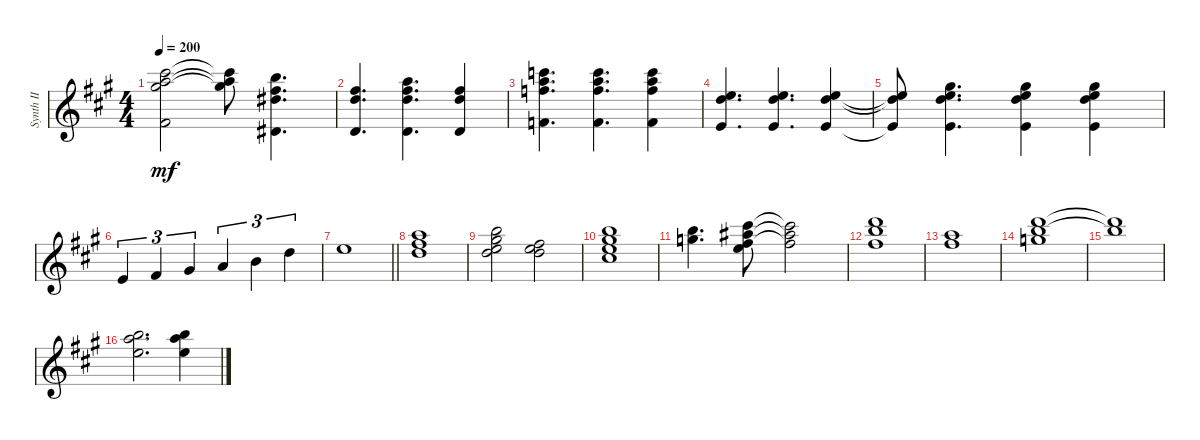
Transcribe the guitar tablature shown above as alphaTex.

\track ("Synth II" "Synth II") {instrument drawbarorgan}
\staff {score}
\tuning (E4 B3 G3 D3 A2 E2 B1) {hide}
\ts (4 4)
\tempo 200
\clef g2
\ks a
(21.1 22.2 25.3 16.4).2{dy mf} (21.1{t} 22.2{t} 25.3{t}).8 (19.1 19.2 20.3 13.4).4{d} |
(10.1 3.2 23.3).4{d} (17.1 19.2 19.3 12.4).4{d} (10.1 3.2 23.3).4 |
(20.1 22.2 22.3 15.4).4{d} (20.1 22.2 22.3 15.4).4{d} (20.1 22.2 22.3 15.4).4 |
(0.1 15.2 21.3).4{d} (0.1 15.2 21.3).4{d} (0.1 15.2 21.3).4 |
(0.1{t} 15.2{t} 21.3{t}).8 (0.1 15.2 21.3 30.4).4{d} (0.1 15.2 21.3 30.4).4 (0.1 15.2 21.3 30.4).4 |
0.1.4{tu (3 2)} 2.1.4{tu (3 2)} 4.1.4{tu (3 2)} 5.1.4{tu (3 2)} 7.1.4{tu (3 2)} 10.1.4{tu (3 2)} |
\barLineRight lightlight
12.1.1 |
\section ("" "")
(10.1 19.2 26.3).1 |
(19.1 21.2 21.3 24.4).2 (10.1 17.2 23.3).2 |
(19.1 21.2 21.3 23.4).1 |
(15.1 24.2).4{d} (21.1 23.2 23.3 26.4).8 (21.1{t} 23.2{t} 23.3{t}).2 |
(19.1 27.2 23.3).1 |
(14.1 22.2).1 |
(22.1 24.2 24.3).1 |
(22.1{t} 24.2{t}).1 |
(19.1 22.2 21.3).2{d} (12.1 22.2 28.3).4
